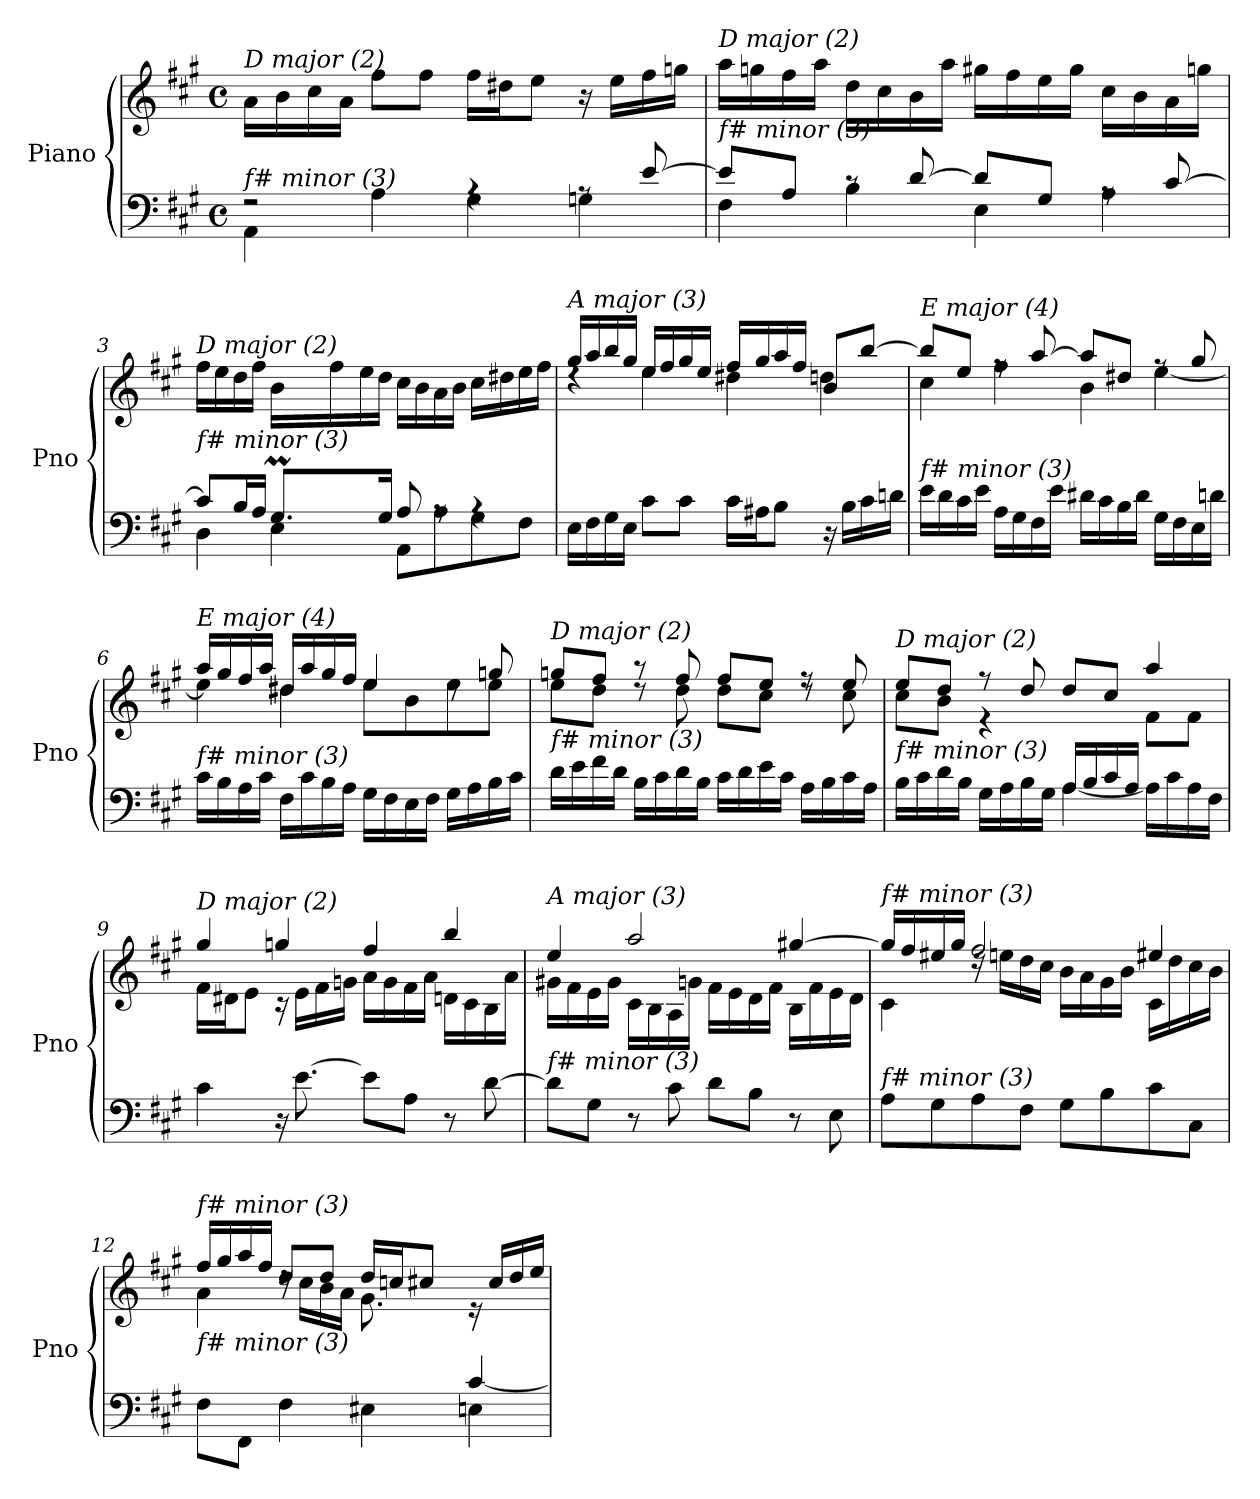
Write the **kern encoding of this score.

**kern	**kern
*part1	*part1
*staff2	*staff1
*I"Piano	*
*I'Pno	*
*clefF4	*clefG2
*k[f#c#g#]	*k[f#c#g#]
*M4/4	*M4/4
*met(c)	*met(c)
=1	=1
*^	*
!	!	!LO:TX:i:t=D major (2)
!LO:TX:i:t=f# minor (3)	!	!
2rF	4AA\	16a\LL
.	.	16b\
.	.	16cc#\
.	.	16a\JJ
.	4A\	8ff#\L
.	.	8ff#\J
4rA	4G#\	16ff#\LL
.	.	16dd#X\J
.	.	8ee\J
8rA	4Gn\	16r
.	.	16ee\LL
[8e/	.	16ff#\
.	.	16ggn\JJ
=2	=2	=2
!	!	!LO:TX:i:t=D major (2)
!LO:TX:i:t=f# minor (3)	!	!
8e/L]	4F#\	16aa\LL
.	.	16ggn\
8A/J	.	16ff#\
.	.	16aa\JJ
8rc	4B\	16dd\LL
.	.	16cc#\
[8d/	.	16b\
.	.	16aa\JJ
8d/L]	4E\	16gg#X\LL
.	.	16ff#\
8G#/J	.	16ee\
.	.	16gg#\JJ
8rA	4A\	16cc#\LL
.	.	16b\
[8c#/	.	16a\
.	.	16ggn\JJ
!!LO:LB:g=z
=3	=3	=3
*	*^	*^
!	!	!	!LO:TX:i:t=D major (2)	!
!LO:TX:i:t=f# minor (3)	!	!	!	!
8c#/L]	4D\	4ryy	16ff#\LL	4ryy
.	.	.	16ee\	.
16B/L	.	.	16dd\	.
16A/JJ	.	.	16ff#\JJ	.
8.G#m/L	4E\	32ALLLyy	16b\LL	8.ryy
.	.	32G#yy	.	.
.	.	32AJyy	16ff#\	.
.	.	16.G#JJyy	.	.
.	.	.	16ee\	.
16G#/Jk	.	2ryy	16dd\JJ	2ryy
8A/	8AA\L	.	16cc#\LL	.
.	.	.	16b\	.
8rA	8A\	.	16a\	.
.	.	.	16b\JJ	.
4rA	8G#\	.	16cc#\LL	.
.	.	.	16dd#X\	.
.	8F#\J	.	16ee\	.
.	.	16ryy	16ff#\JJ	16ryy
=4	=4	=4	=4	=4
!	!	!	!LO:TX:i:t=A major (3)	!
!LO:TX:i:t=f# minor (3)	!	!	!	!
*v	*v	*v	*	*
16E\LL	16gg#/LL	4rdd
16F#\	16aa/	.
16G#\	16bb/	.
16E\JJ	16gg#/JJ	.
8c#\L	16ee/LL	4ee\
.	16ff#/	.
8c#\J	16gg#/	.
.	16ee/JJ	.
16c#\LL	16ff#/LL	4dd#X\
16A#X\J	16gg#/	.
8B\J	16aa/	.
.	16ff#/JJ	.
16r	8b/L	4ddn\
16B\LL	.	.
16c#\	[8bb/J	.
16dn\JJ	.	.
!!LO:LB:g=z	!!
=5	=5	=5
!	!LO:TX:i:t=E major (4)	!
!LO:TX:i:t=f# minor (3)	!	!
16e\LL	8bb/L]	4cc#\
16d\	.	.
16c#\	8ee/J	.
16e\JJ	.	.
16A\LL	8rff	4ff#\
16G#\	.	.
16F#\	[8aa/	.
16e\JJ	.	.
16d#X\LL	8aa/L]	4b\
16c#\	.	.
16B\	8dd#X/J	.
16d#\JJ	.	.
16G#\LL	8rff	[4ee\
16F#\	.	.
16E\	8gg#/	.
16dn\JJ	.	.
!!LO:LB:g=z	!!
=6	=6	=6
!	!LO:TX:i:t=E major (4)	!
!LO:TX:i:t=f# minor (3)	!	!
16c#\LL	16aa/LL	4ee\]
16B\	16gg#/	.
16A\	16ff#/	.
16c#\JJ	16aa/JJ	.
16F#\LL	16dd#X/LL	4dd#\
16c#\	16aa/	.
16B\	16gg#/	.
16A\JJ	16ff#/JJ	.
16G#\LL	4ee/	8ee\L
16F#\	.	.
16E\	.	8b\
16F#\JJ	.	.
16G#\LL	8rdd	8ee\
16A\	.	.
16B\	8ggn/	8ee\J
16c#\JJ	.	.
=7	=7	=7
!	!LO:TX:i:t=D major (2)	!
!LO:TX:i:t=f# minor (3)	!	!
16d\LL	8ggn/L	8ee\L
16e\	.	.
16f#\	8ff#/J	8dd\J
16d\JJ	.	.
16B\LL	8r	8rdd
16c#\	.	.
16d\	8ff#/	8dd\
16B\JJ	.	.
16c#\LL	8ff#/L	8dd\L
16d\	.	.
16e\	8ee/J	8cc#\J
16c#\JJ	.	.
16A\LL	8r	8rdd
16B\	.	.
16c#\	8ee/	8cc#\
16A\JJ	.	.
!!LO:LB:g=z
=8	=8	=8
*^	*	*^
*	*^	*	*	*
!	!	!	!LO:TX:i:t=D major (2)	!	!
!LO:TX:i:t=f# minor (3)	!	!	!	!	!
2ryy	16B\LL	2ryy	8ee/L	8cc#\L	2ryy
.	16c#\	.	.	.	.
.	16d\	.	8dd/J	8b\J	.
.	16B\JJ	.	.	.	.
.	16G#\LL	.	8r	4r	.
.	16A\	.	.	.	.
.	16B\	.	8dd/	.	.
.	16G#\JJ	.	.	.	.
4ryy	[4A\	16A/LL	8dd/L	4ryy	4ryy
.	.	16B/	.	.	.
.	.	16c#/	8cc#/J	.	.
.	.	16A/JJ	.	.	.
4ryy	16A\LL]	4ryy	4aa/	8f#\L	4ryy
.	16c#\	.	.	.	.
.	16A\	.	.	8f#\J	.
.	16F#\JJ	.	.	.	.
*	*v	*v	*	*	*
*	*	*	*v	*v
!!LO:PB:g=z
=9	=9	=9	=9
!	!	!LO:TX:i:t=D major (2)	!
!LO:TX:i:t=f# minor (3)	!	!	!
*v	*v	*	*
4c#\	4gg#/	16f#\LL
.	.	16d#X\J
.	.	8e\J
16r	4ggn/	16r
[8.e\	.	16e\LL
.	.	16f#\
.	.	16gn\JJ
8e\L]	4ff#/	16a\LL
.	.	16g\
8A\J	.	16f#\
.	.	16a\JJ
8r	4bb/	16dn\LL
.	.	16c#\
[8d\	.	16B\
.	.	16a\JJ
=10	=10	=10
!	!LO:TX:i:t=A major (3)	!
!LO:TX:i:t=f# minor (3)	!	!
8d\L]	4ee/	16g#X\LL
.	.	16f#\
8G#\J	.	16e\
.	.	16g#\JJ
8r	2aa/	16c#\LL
.	.	16B\
8c#\	.	16A\
.	.	16gn\JJ
8d\L	.	16f#\LL
.	.	16e\
8B\J	.	16d\
.	.	16f#\JJ
8r	[4gg#X/	16B\LL
.	.	16f#\
8E\	.	16e\
.	.	16d\JJ
!!LO:LB:g=z	!!
=11	=11	=11
!	!LO:TX:i:t=f# minor (3)	!
!LO:TX:i:t=f# minor (3)	!	!
8A\L	16gg#/LL]	4c#\
.	16ff#/	.
8G#\	16ee#X/	.
.	16gg#/JJ	.
8A\	2ff#/	16rdd
.	.	16een\LL
8F#\J	.	16dd\
.	.	16cc#\JJ
8G#\L	.	16b\LL
.	.	16a\
8B\	.	16g#\
.	.	16b\JJ
8c#\	4ee#X/	16c#\LL
.	.	16dd\
8C#\J	.	16cc#\
.	.	16b\JJ
=12	=12	=12
*^	*	*^
*	*^	*	*	*
!	!	!	!LO:TX:i:t=f# minor (3)	!	!
!LO:TX:i:t=f# minor (3)	!	!	!	!	!
2ryy	8F#\L	2.ryy	16ff#/LL	4a\	2.ryy
.	.	.	16gg#/	.	.
.	8FF#\J	.	16aa/	.	.
.	.	.	16ff#/JJ	.	.
.	4F#\	.	8dd/L	16rdd	.
.	.	.	.	16cc#\LL	.
.	.	.	8dd/J	16b\	.
.	.	.	.	16a\JJ	.
8.ryy	4E#X\	.	16dd/LL	8.g#\L	.
.	.	.	16ccni/J	.	.
.	.	.	8cc#/J	.	.
16A/Jk	.	.	.	16ryy	.
4ryy	[4c#/	4En\	16re	4ryy	4ryy
.	.	.	16cc#/LL	.	.
.	.	.	16dd/	.	.
.	.	.	16ee/JJ	.	.
*v	*v	*v	*	*	*
*	*v	*v	*v
=	=
*-	*-
